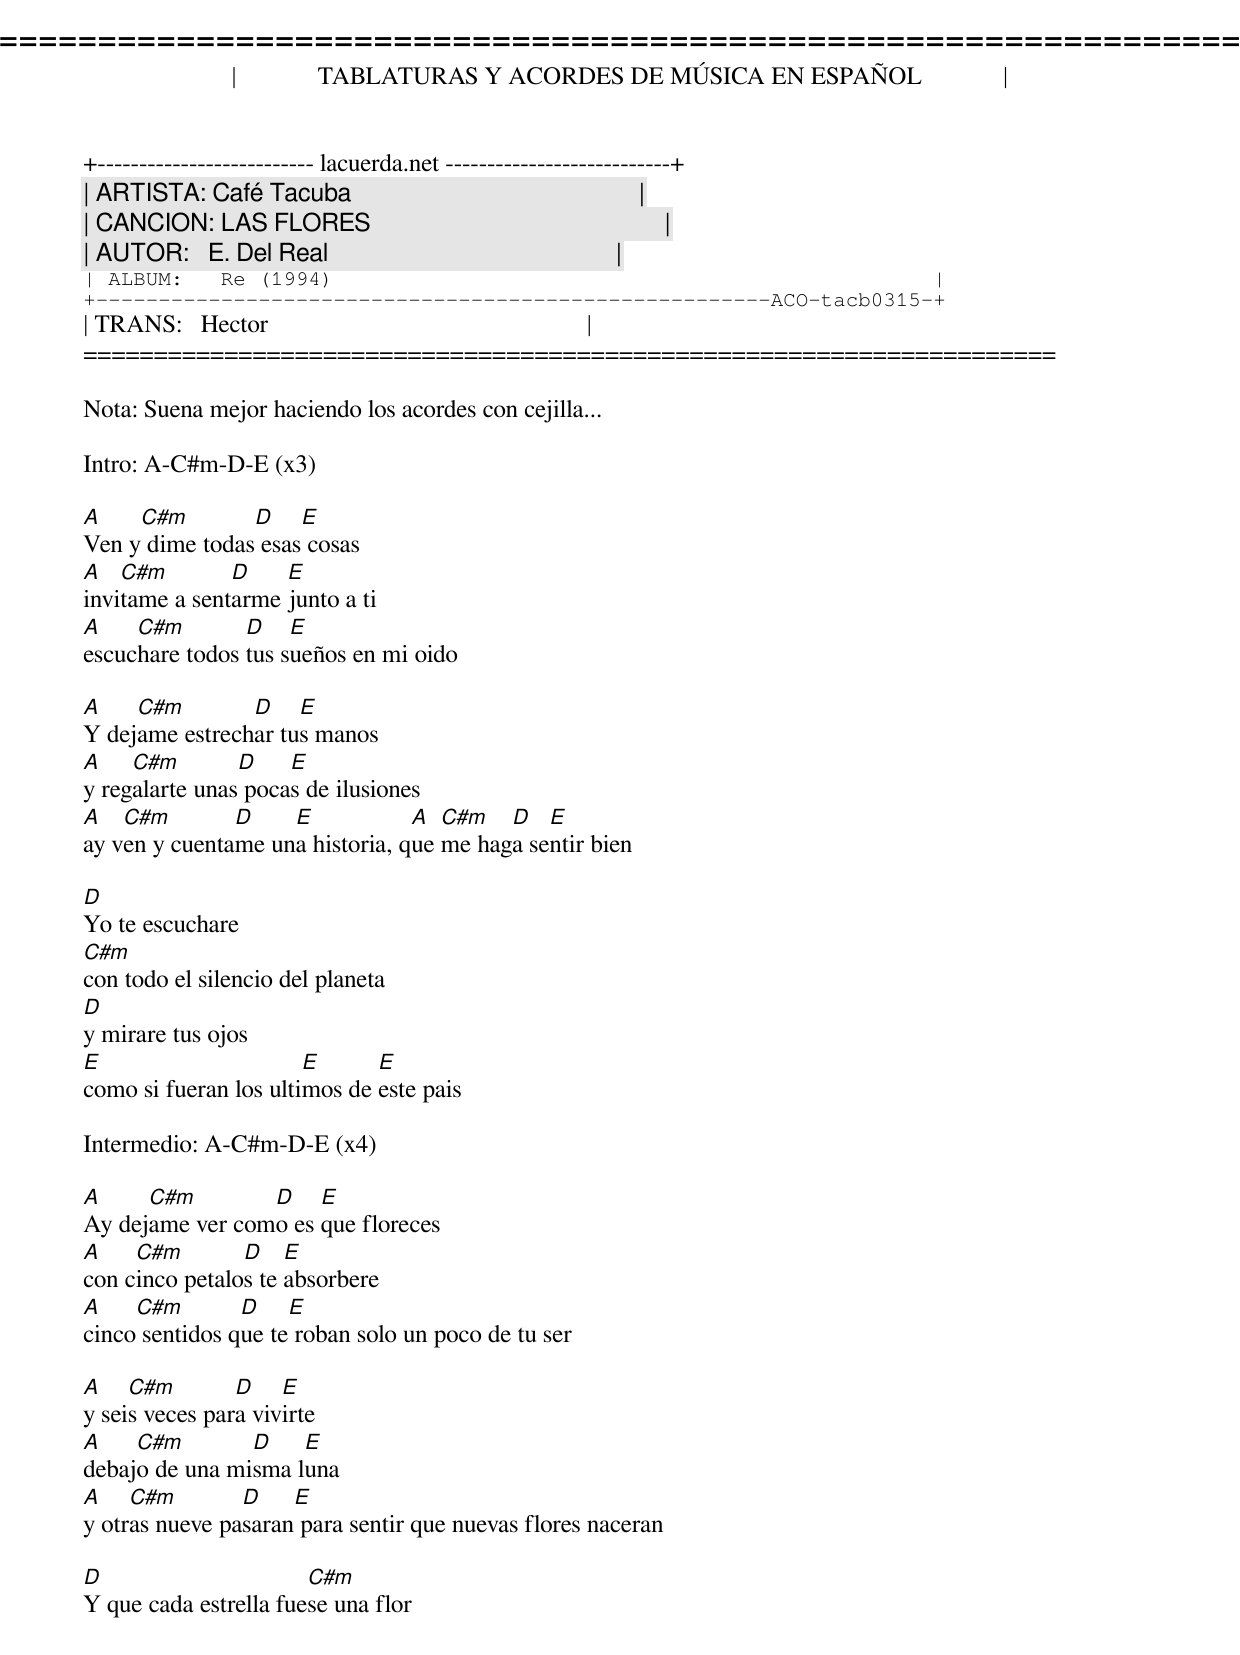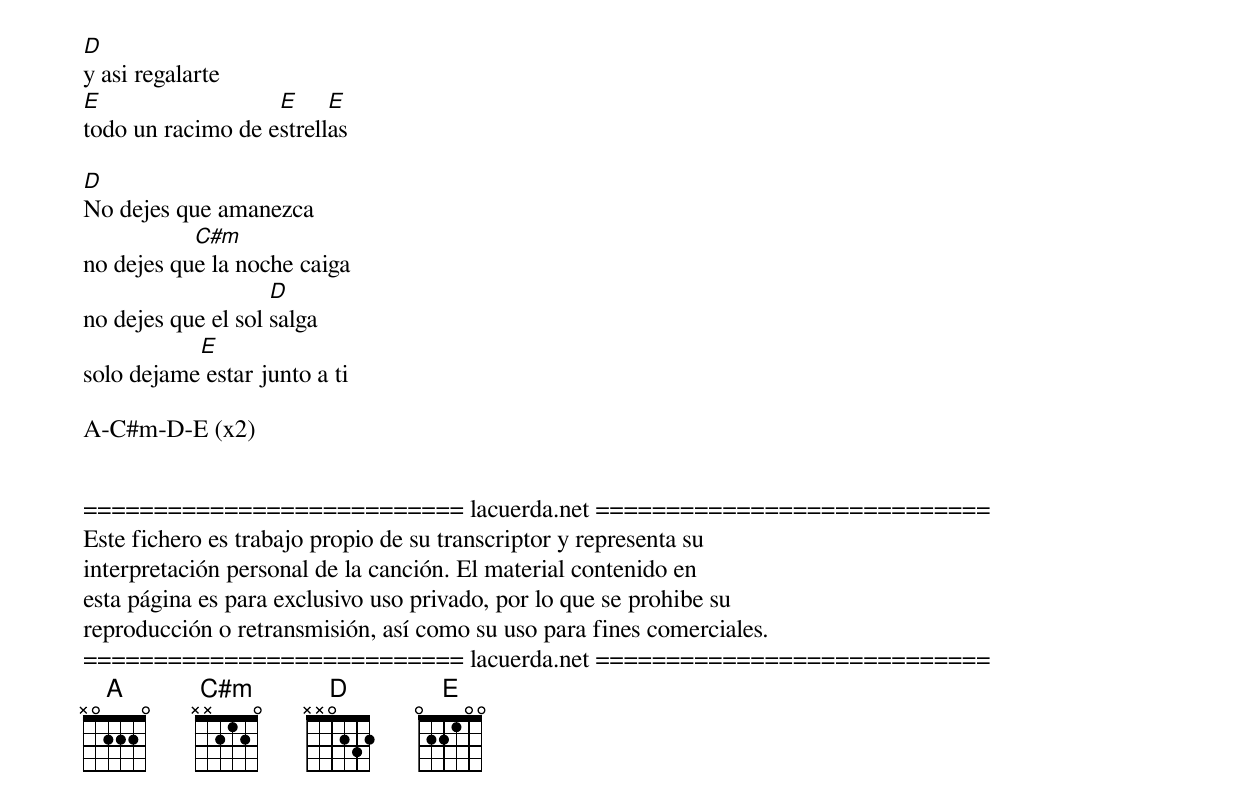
=====================================================================
|             TABLATURAS Y ACORDES DE MÚSICA EN ESPAÑOL             |
+-------------------------- lacuerda.net ---------------------------+
| ARTISTA: Café Tacuba                                              |
| CANCION: LAS FLORES                                               |
| AUTOR:   E. Del Real                                              |
| ALBUM:   Re (1994)                                                |
+------------------------------------------------------ACO-tacb0315-+
| TRANS:   Hector                                                   |
=====================================================================

Nota: Suena mejor haciendo los acordes con cejilla...

Intro: A-C#m-D-E (x3)

A    C#m        D    E
Ven y dime todas esas cosas
A   C#m        D    E
invitame a sentarme junto a ti
A    C#m        D    E
escuchare todos tus sueños en mi oido

A    C#m        D    E
Y dejame estrechar tus manos
A    C#m        D    E
y regalarte unas pocas de ilusiones
A   C#m        D    E            A  C#m   D   E
ay ven y cuentame una historia, que me haga sentir bien

D
Yo te escuchare
C#m
con todo el silencio del planeta
D
y mirare tus ojos
E                      E      E
como si fueran los ultimos de este pais

Intermedio: A-C#m-D-E (x4)

A     C#m        D    E
Ay dejame ver como es que floreces
A    C#m        D    E
con cinco petalos te absorbere
A    C#m        D    E
cinco sentidos que te roban solo un poco de tu ser

A    C#m        D    E
y seis veces para vivirte
A    C#m        D    E
debajo de una misma luna
A    C#m        D    E
y otras nueve pasaran para sentir que nuevas flores naceran

D                      C#m
Y que cada estrella fuese una flor
D
y asi regalarte
E                  E     E
todo un racimo de estrellas

D
No dejes que amanezca
           C#m
no dejes que la noche caiga
                    D
no dejes que el sol salga
           E
solo dejame estar junto a ti

A-C#m-D-E (x2)


=========================== lacuerda.net ============================
Este fichero es trabajo propio de su transcriptor y representa su
interpretación personal de la canción. El material contenido en
esta página es para exclusivo uso privado, por lo que se prohibe su
reproducción o retransmisión, así como su uso para fines comerciales.
=========================== lacuerda.net ============================
